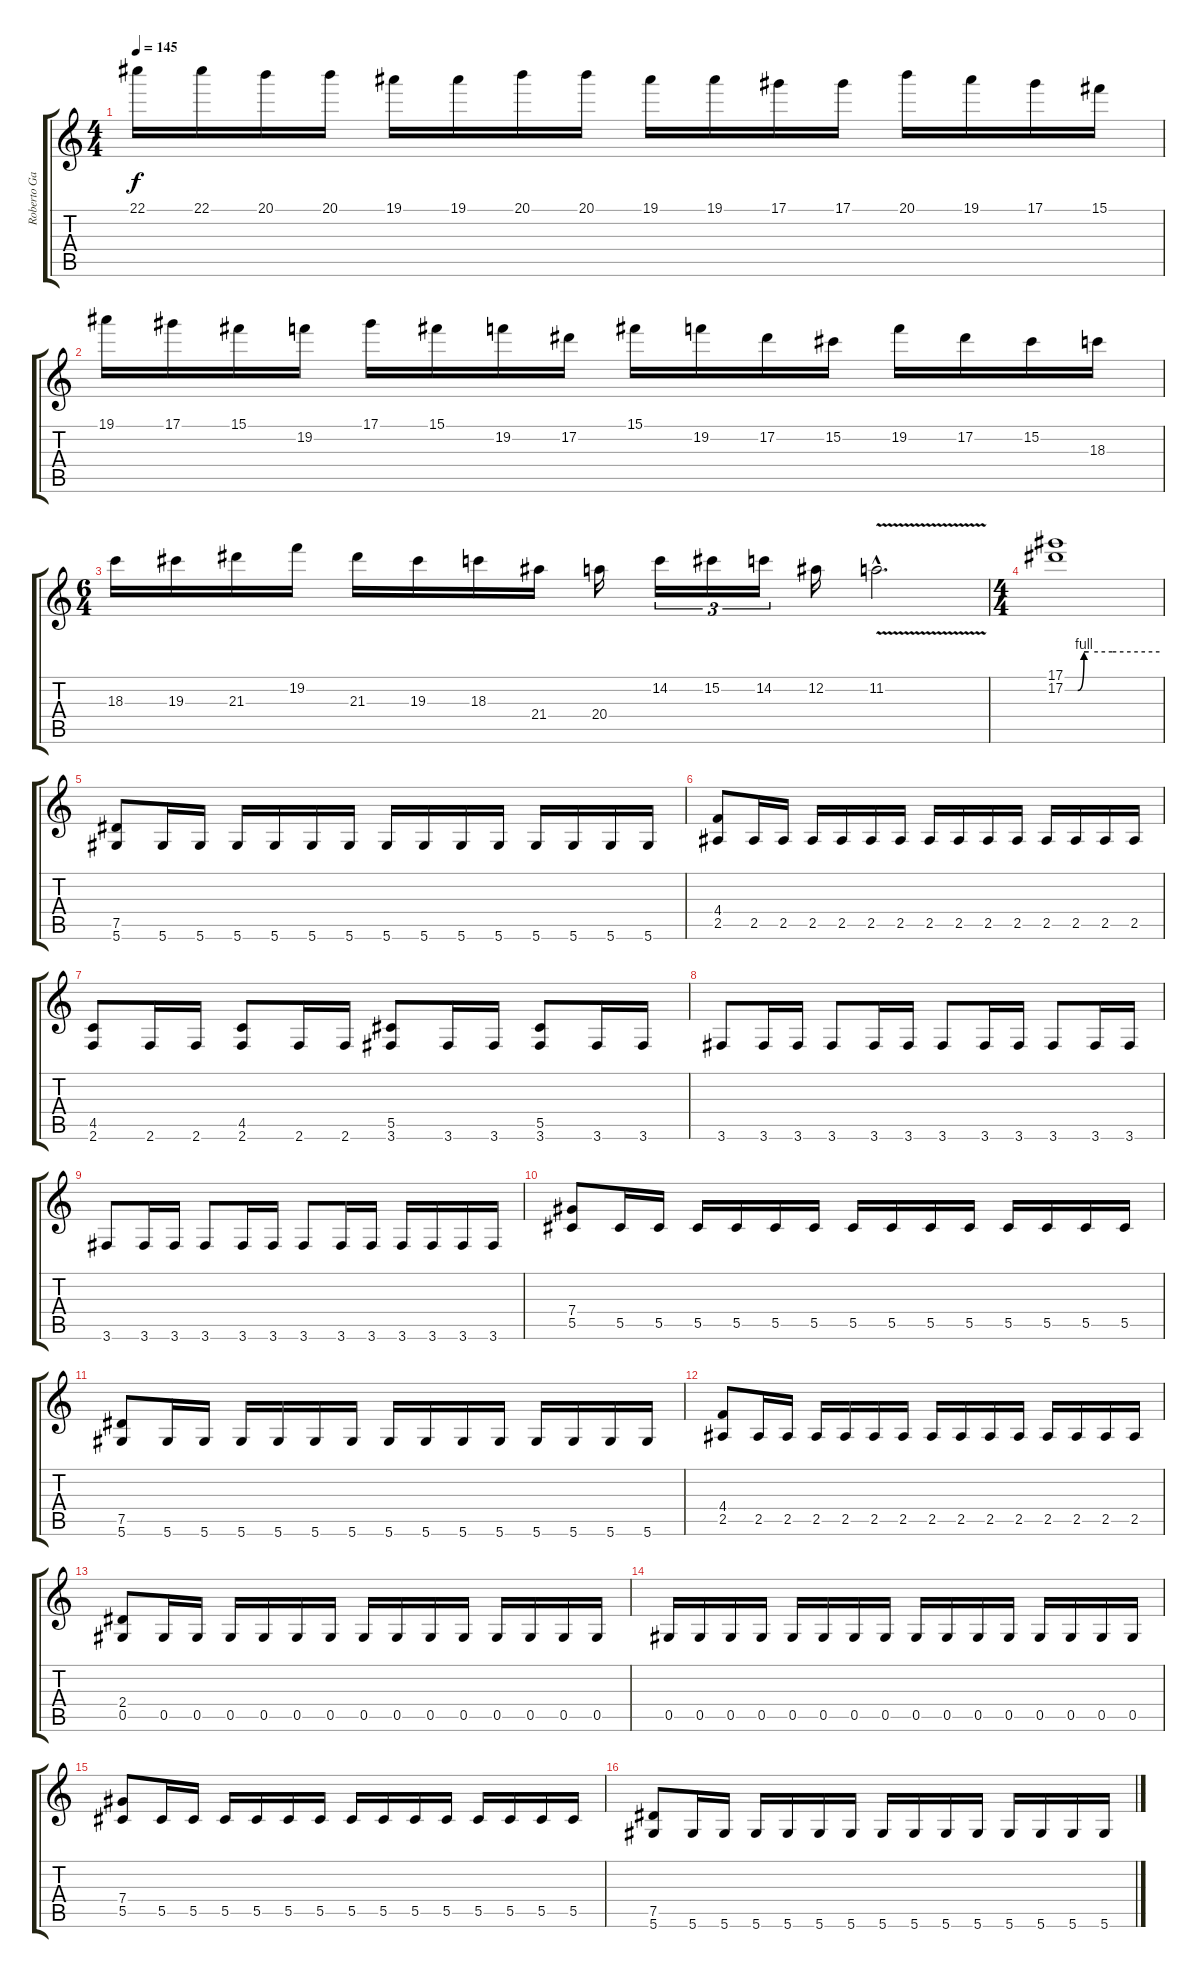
\track ("Roberto García" "Roberto Ga") {instrument distortionguitar}
\staff {score tabs}
\tuning (Eb4 Bb3 Gb3 Db3 Ab2 Eb2) {hide}
\ts (4 4)
\tempo 145
\clef g2
\ks c
22.1.16{dy f} 22.1.16 20.1.16 20.1.16 19.1.16 19.1.16 20.1.16 20.1.16 19.1.16 19.1.16 17.1.16 17.1.16 20.1.16 19.1.16 17.1.16 15.1.16 |
19.1.16 17.1.16 15.1.16 19.2.16 17.1.16 15.1.16 19.2.16 17.2.16 15.1.16 19.2.16 17.2.16 15.2.16 19.2.16 17.2.16 15.2.16 18.3.16 |
\ts (6 4)
18.3.16 19.3.16 21.3.16 19.2.16 21.3.16 19.3.16 18.3.16 21.4.16 20.4.16 14.2.16{tu (3 2)} 15.2.16{tu (3 2)} 14.2.16{tu (3 2)} 12.2.16 11.2{v hac}.2{d} |
\ts (4 4)
(17.1 17.2{be (custom 0 0 5 0 8 0 12 4 15 4 30 4 60 4)}).1 |
(7.5 5.6).8 5.6.16 5.6.16 5.6.16 5.6.16 5.6.16 5.6.16 5.6.16 5.6.16 5.6.16 5.6.16 5.6.16 5.6.16 5.6.16 5.6.16 |
(4.4 2.5).8 2.5.16 2.5.16 2.5.16 2.5.16 2.5.16 2.5.16 2.5.16 2.5.16 2.5.16 2.5.16 2.5.16 2.5.16 2.5.16 2.5.16 |
(4.5 2.6).8 2.6.16 2.6.16 (4.5 2.6).8 2.6.16 2.6.16 (5.5 3.6).8 3.6.16 3.6.16 (5.5 3.6).8 3.6.16 3.6.16 |
3.6.8 3.6.16 3.6.16 3.6.8 3.6.16 3.6.16 3.6.8 3.6.16 3.6.16 3.6.8 3.6.16 3.6.16 |
3.6.8 3.6.16 3.6.16 3.6.8 3.6.16 3.6.16 3.6.8 3.6.16 3.6.16 3.6.16 3.6.16 3.6.16 3.6.16 |
(7.4 5.5).8 5.5.16 5.5.16 5.5.16 5.5.16 5.5.16 5.5.16 5.5.16 5.5.16 5.5.16 5.5.16 5.5.16 5.5.16 5.5.16 5.5.16 |
(7.5 5.6).8 5.6.16 5.6.16 5.6.16 5.6.16 5.6.16 5.6.16 5.6.16 5.6.16 5.6.16 5.6.16 5.6.16 5.6.16 5.6.16 5.6.16 |
(4.4 2.5).8 2.5.16 2.5.16 2.5.16 2.5.16 2.5.16 2.5.16 2.5.16 2.5.16 2.5.16 2.5.16 2.5.16 2.5.16 2.5.16 2.5.16 |
(2.4 0.5).8 0.5.16 0.5.16 0.5.16 0.5.16 0.5.16 0.5.16 0.5.16 0.5.16 0.5.16 0.5.16 0.5.16 0.5.16 0.5.16 0.5.16 |
0.5.16 0.5.16 0.5.16 0.5.16 0.5.16 0.5.16 0.5.16 0.5.16 0.5.16 0.5.16 0.5.16 0.5.16 0.5.16 0.5.16 0.5.16 0.5.16 |
(7.4 5.5).8 5.5.16 5.5.16 5.5.16 5.5.16 5.5.16 5.5.16 5.5.16 5.5.16 5.5.16 5.5.16 5.5.16 5.5.16 5.5.16 5.5.16 |
(7.5 5.6).8 5.6.16 5.6.16 5.6.16 5.6.16 5.6.16 5.6.16 5.6.16 5.6.16 5.6.16 5.6.16 5.6.16 5.6.16 5.6.16 5.6.16
